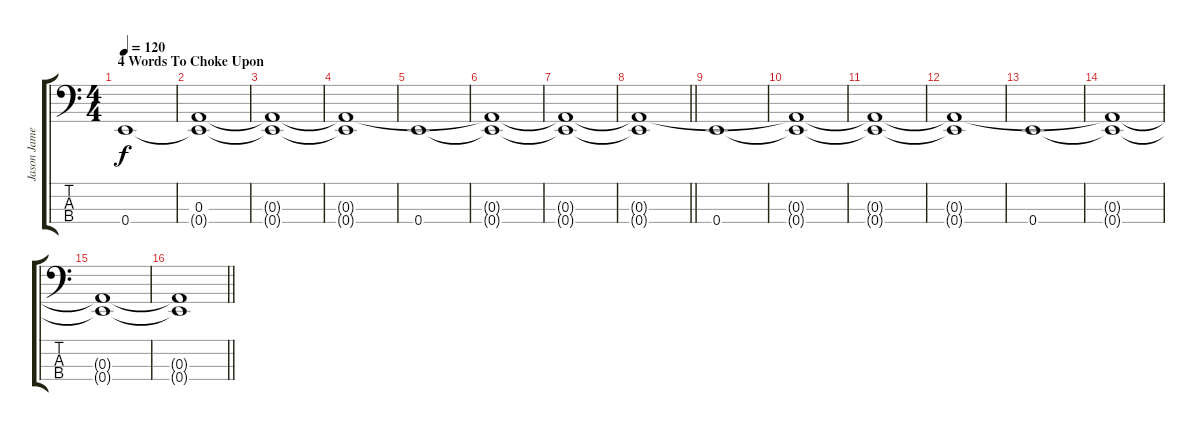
\track ("Jason James" "Jason Jame") {instrument electricbasspick}
\staff {score tabs}
\tuning (G2 D2 A1 E1) {hide}
\ts (4 4)
\section ("" "4 Words To Choke Upon")
\tempo 120
\tempo 149
\tempo 120
\clef f4
\ks c
0.4.1{dy f instrument electricbasspick} |
(0.3 0.4{t}).1 |
(0.3{t} 0.4{t}).1 |
(0.3{t} 0.4{t}).1 |
0.4.1 |
(0.3{t} 0.4{t}).1 |
(0.3{t} 0.4{t}).1 |
\barLineRight lightlight
(0.3{t} 0.4{t}).1 |
0.4.1 |
(0.3{t} 0.4{t}).1 |
(0.3{t} 0.4{t}).1 |
(0.3{t} 0.4{t}).1 |
0.4.1 |
(0.3{t} 0.4{t}).1 |
(0.3{t} 0.4{t}).1 |
\barLineRight lightlight
(0.3{t} 0.4{t}).1
